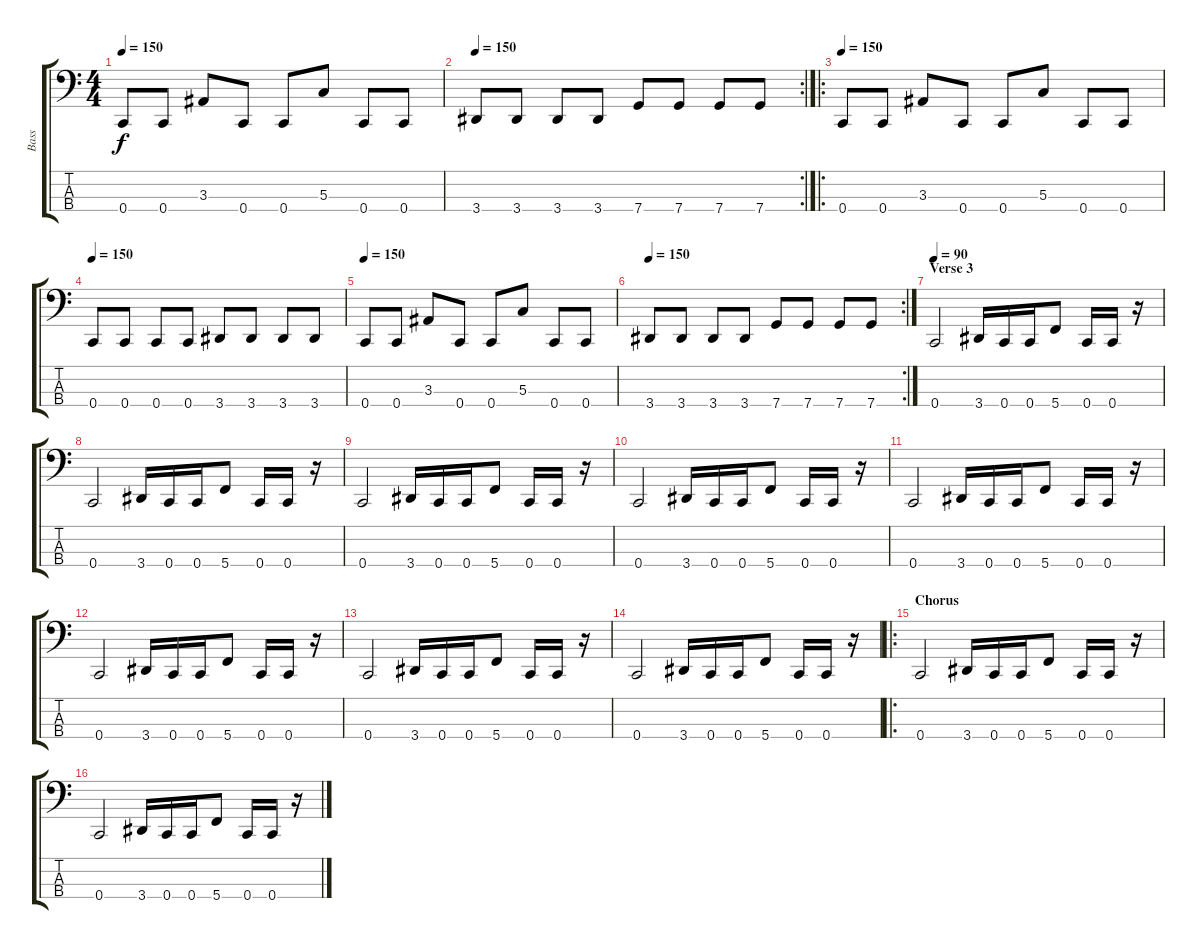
\track ("Bass" "Bass") {instrument electricbasspick}
\staff {score tabs}
\tuning (F2 C2 G1 C1) {hide}
\ts (4 4)
\tempo 150
\clef f4
\ks c
0.4.8{dy f} 0.4.8 3.3.8 0.4.8 0.4.8 5.3.8 0.4.8 0.4.8 |
\rc 2
\tempo 150
3.4.8 3.4.8 3.4.8 3.4.8 7.4.8 7.4.8 7.4.8 7.4.8 |
\ro
\tempo 150
0.4.8 0.4.8 3.3.8 0.4.8 0.4.8 5.3.8 0.4.8 0.4.8 |
\tempo 150
0.4.8 0.4.8 0.4.8 0.4.8 3.4.8 3.4.8 3.4.8 3.4.8 |
\tempo 150
0.4.8 0.4.8 3.3.8 0.4.8 0.4.8 5.3.8 0.4.8 0.4.8 |
\rc 2
\tempo 150
3.4.8 3.4.8 3.4.8 3.4.8 7.4.8 7.4.8 7.4.8 7.4.8 |
\section ("" "Verse 3")
\tempo 90
0.4.2 3.4.16 0.4.16 0.4.16 5.4.8 0.4.16 0.4.16 r.16 |
0.4.2 3.4.16 0.4.16 0.4.16 5.4.8 0.4.16 0.4.16 r.16 |
0.4.2 3.4.16 0.4.16 0.4.16 5.4.8 0.4.16 0.4.16 r.16 |
0.4.2 3.4.16 0.4.16 0.4.16 5.4.8 0.4.16 0.4.16 r.16 |
0.4.2 3.4.16 0.4.16 0.4.16 5.4.8 0.4.16 0.4.16 r.16 |
0.4.2 3.4.16 0.4.16 0.4.16 5.4.8 0.4.16 0.4.16 r.16 |
0.4.2 3.4.16 0.4.16 0.4.16 5.4.8 0.4.16 0.4.16 r.16 |
0.4.2 3.4.16 0.4.16 0.4.16 5.4.8 0.4.16 0.4.16 r.16 |
\ro
\section ("" "Chorus")
0.4.2 3.4.16 0.4.16 0.4.16 5.4.8 0.4.16 0.4.16 r.16 |
0.4.2 3.4.16 0.4.16 0.4.16 5.4.8 0.4.16 0.4.16 r.16
